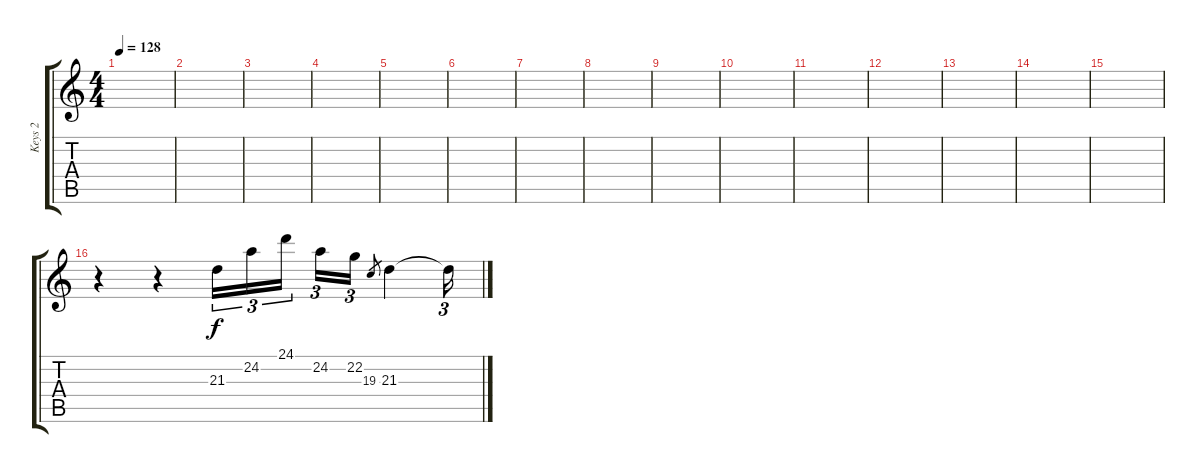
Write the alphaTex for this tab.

\track ("Keys 2" "Keys 2") {instrument lead2sawtooth}
\staff {score tabs}
\tuning (D4 A3 F3 C3 G2 D2) {hide}
\ts (4 4)
\tempo 128
\clef g2
\ks c
|
|
|
|
|
|
|
|
|
|
|
|
|
|
|
r.4 r.4 21.3.16{tu (3 2)} 24.2.16{tu (3 2)} 24.1.16{tu (3 2) beam splitsecondary} 24.2.16{tu (3 2)} 22.2.16{tu (3 2)} 19.3.8{gr} 21.3.4 21.3{t}.16{tu (3 2)}
